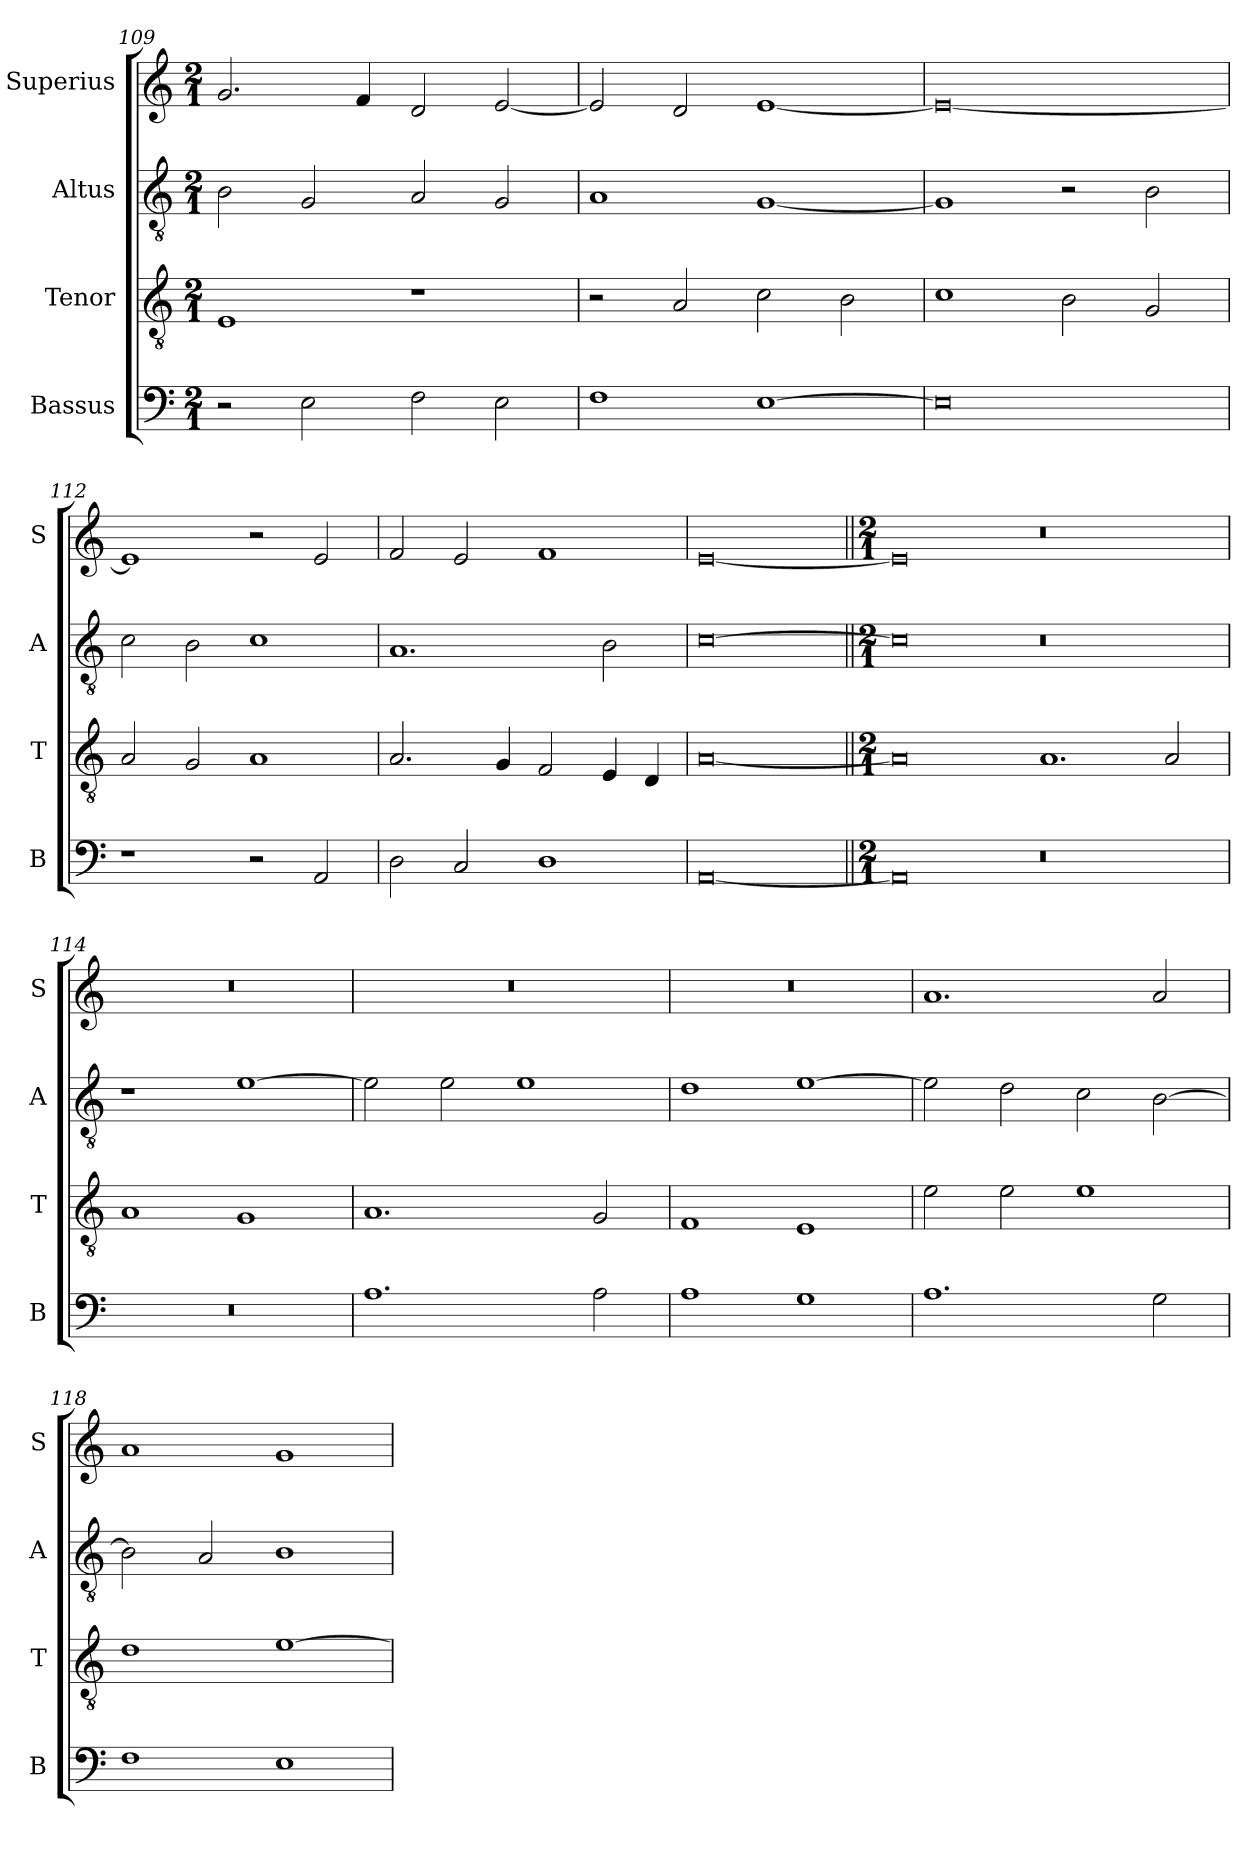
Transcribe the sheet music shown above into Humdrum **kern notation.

**kern	**kern	**kern	**kern
*part4	*part3	*part2	*part1
*staff4	*staff3	*staff2	*staff1
*I"Bassus	*I"Tenor	*I"Altus	*I"Superius
*I'B	*I'T	*I'A	*I'S
*clefF4	*clefGv2	*clefGv2	*clefG2
*k[]	*k[]	*k[]	*k[]
*C:	*C:	*C:	*C:
*M2/1	*M2/1	*M2/1	*M2/1
=109	=109	=109	=109
2r	1E	2B	2.g
2E	.	2G	.
.	.	.	4f
2F	1r	2A	2d
2E	.	2G	[2e
=110	=110	=110	=110
1F	2r	1A	2e]
.	2A	.	2d
[1E	2c	[1G	[1e
.	2B	.	.
=111	=111	=111	=111
0E]	1c	1G]	0e_
.	2B	2r	.
.	2G	2B	.
=112	=112	=112	=112
1r	2A	2c	1e]
.	2G	2B	.
2r	1A	1c	2r
2AA	.	.	2e
=113	=113	=113	=113
2D	2.A	1.A	2f
2C	.	.	2e
.	4G	.	.
1D	2F	.	1f
.	4E	2B	.
.	4D	.	.
=	=	=	=
[0AA	[0A	[0c	[0e
=||	=||	=||	=||
*M2/1	*M2/1	*M2/1	*M2/1
0AA]	0A]	0c]	0e]
0r	1.A	0r	0r
.	2A	.	.
=114	=114	=114	=114
0r	1A	1r	0r
.	1G	[1e	.
=115	=115	=115	=115
1.A	1.A	2e]	0r
.	.	2e	.
.	.	1e	.
2A	2G	.	.
=116	=116	=116	=116
1A	1F	1d	0r
1G	1E	[1e	.
=117	=117	=117	=117
1.A	2e	2e]	1.a
.	2e	2d	.
.	1e	2c	.
2G	.	[2B	2a
=118	=118	=118	=118
1F	1d	2B]	1a
.	.	2A	.
1E	[1e	1B	1g
=	=	=	=
*-	*-	*-	*-
